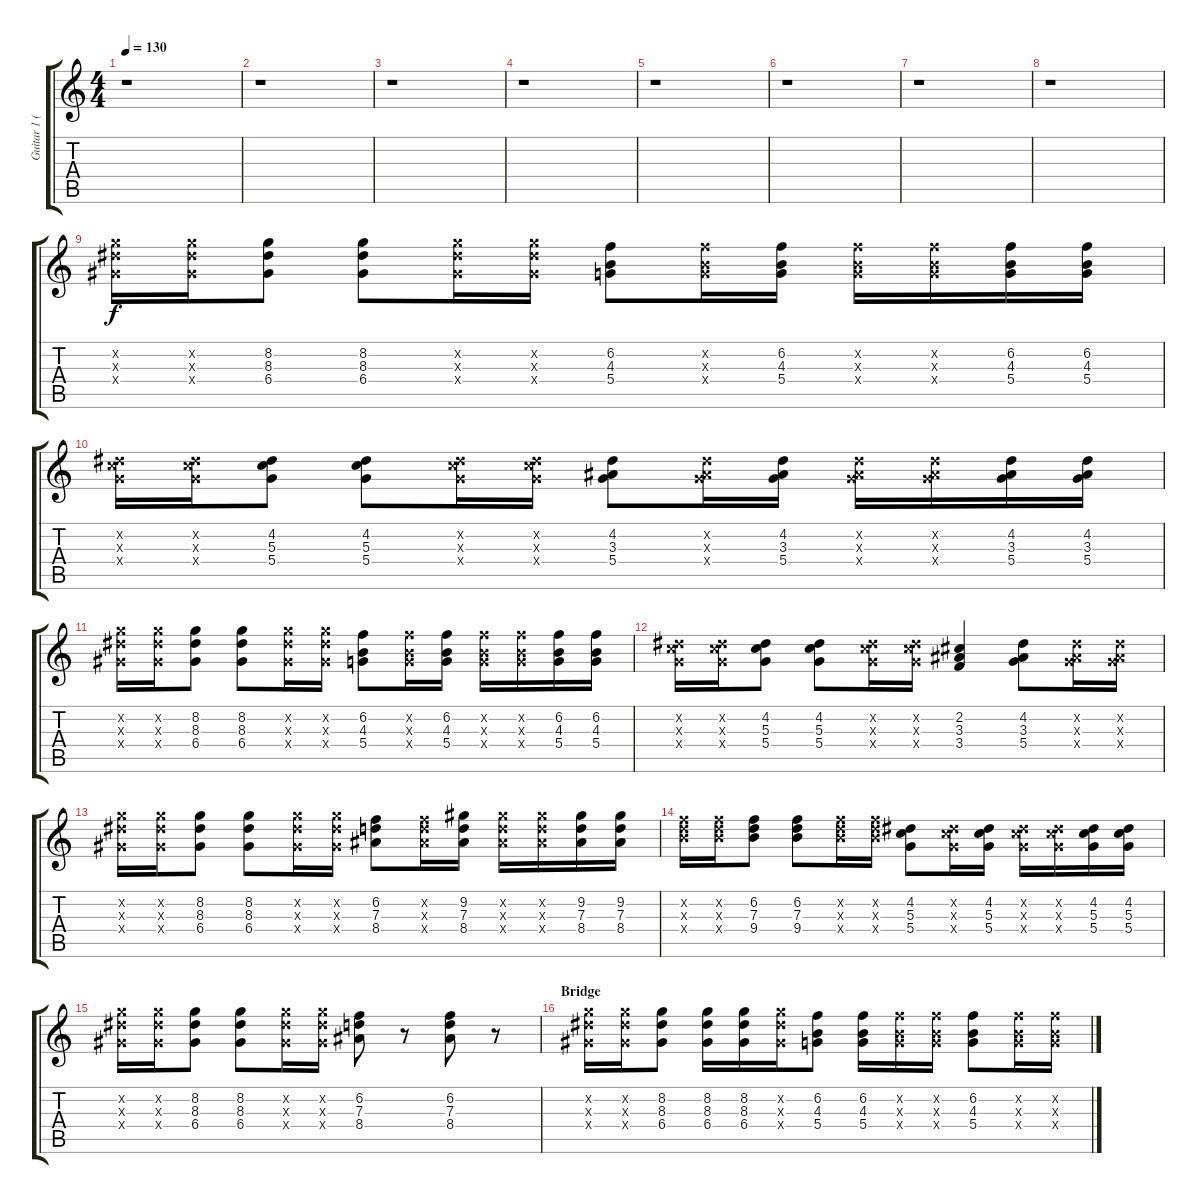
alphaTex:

\track ("Guitar 1 (R)" "Guitar 1 (") {instrument distortionguitar}
\staff {score tabs}
\tuning (E4 B3 G3 D3 A2 E2) {hide}
\ts (4 4)
\tempo 130
\clef g2
\ks c
r.1{dy f} |
r.1 |
r.1 |
r.1 |
r.1 |
r.1 |
r.1 |
r.1 |
(8.2{x} 8.3{x} 6.4{x}).16 (8.2{x} 8.3{x} 6.4{x}).16 (8.2 8.3 6.4).8 (8.2 8.3 6.4).8 (8.2{x} 8.3{x} 6.4{x}).16 (8.2{x} 8.3{x} 6.4{x}).16 (6.2 4.3 5.4).8 (6.2{x} 4.3{x} 5.4{x}).16 (6.2 4.3 5.4).16 (6.2{x} 4.3{x} 5.4{x}).16 (6.2{x} 4.3{x} 5.4{x}).16 (6.2 4.3 5.4).16 (6.2 4.3 5.4).16 |
(4.2{x} 5.3{x} 5.4{x}).16 (4.2{x} 5.3{x} 5.4{x}).16 (4.2 5.3 5.4).8 (4.2 5.3 5.4).8 (4.2{x} 5.3{x} 5.4{x}).16 (4.2{x} 5.3{x} 5.4{x}).16 (4.2 3.3 5.4).8 (4.2{x} 3.3{x} 5.4{x}).16 (4.2 3.3 5.4).16 (4.2{x} 3.3{x} 5.4{x}).16 (4.2{x} 3.3{x} 5.4{x}).16 (4.2 3.3 5.4).16 (4.2 3.3 5.4).16 |
(8.2{x} 8.3{x} 6.4{x}).16 (8.2{x} 8.3{x} 6.4{x}).16 (8.2 8.3 6.4).8 (8.2 8.3 6.4).8 (8.2{x} 8.3{x} 6.4{x}).16 (8.2{x} 8.3{x} 6.4{x}).16 (6.2 4.3 5.4).8 (6.2{x} 4.3{x} 5.4{x}).16 (6.2 4.3 5.4).16 (6.2{x} 4.3{x} 5.4{x}).16 (6.2{x} 4.3{x} 5.4{x}).16 (6.2 4.3 5.4).16 (6.2 4.3 5.4).16 |
(4.2{x} 5.3{x} 5.4{x}).16 (4.2{x} 5.3{x} 5.4{x}).16 (4.2 5.3 5.4).8 (4.2 5.3 5.4).8 (4.2{x} 5.3{x} 5.4{x}).16 (4.2{x} 5.3{x} 5.4{x}).16 (2.2 3.3 3.4).4 (4.2 3.3 5.4).8 (4.2{x} 3.3{x} 5.4{x}).16 (4.2{x} 3.3{x} 5.4{x}).16 |
(8.2{x} 8.3{x} 6.4{x}).16 (8.2{x} 8.3{x} 6.4{x}).16 (8.2 8.3 6.4).8 (8.2 8.3 6.4).8 (8.2{x} 8.3{x} 6.4{x}).16 (8.2{x} 8.3{x} 6.4{x}).16 (6.2 7.3 8.4).8 (6.2{x} 7.3{x} 8.4{x}).16 (9.2 7.3 8.4).16 (9.2{x} 7.3{x} 8.4{x}).16 (9.2{x} 7.3{x} 8.4{x}).16 (9.2 7.3 8.4).16 (9.2 7.3 8.4).16 |
(6.2{x} 7.3{x} 9.4{x}).16 (6.2{x} 7.3{x} 9.4{x}).16 (6.2 7.3 9.4).8 (6.2 7.3 9.4).8 (6.2{x} 7.3{x} 9.4{x}).16 (6.2{x} 7.3{x} 9.4{x}).16 (4.2 5.3 5.4).8 (4.2{x} 5.3{x} 5.4{x}).16 (4.2 5.3 5.4).16 (4.2{x} 5.3{x} 5.4{x}).16 (4.2{x} 5.3{x} 5.4{x}).16 (4.2 5.3 5.4).16 (4.2 5.3 5.4).16 |
(8.2{x} 8.3{x} 6.4{x}).16 (8.2{x} 8.3{x} 6.4{x}).16 (8.2 8.3 6.4).8 (8.2 8.3 6.4).8 (8.2{x} 8.3{x} 6.4{x}).16 (8.2{x} 8.3{x} 6.4{x}).16 (6.2 7.3 8.4).8 r.8 (6.2 7.3 8.4).8 r.8 |
\section ("" "Bridge")
(8.2{x} 8.3{x} 6.4{x}).16 (8.2{x} 8.3{x} 6.4{x}).16 (8.2 8.3 6.4).8 (8.2 8.3 6.4).16 (8.2 8.3 6.4).16 (8.2{x} 8.3{x} 6.4{x}).16 (6.2 4.3 5.4).8 (6.2 4.3 5.4).16 (6.2{x} 4.3{x} 5.4{x}).16 (6.2{x} 4.3{x} 5.4{x}).16 (6.2 4.3 5.4).8 (6.2{x} 4.3{x} 5.4{x}).16 (6.2{x} 4.3{x} 5.4{x}).16
